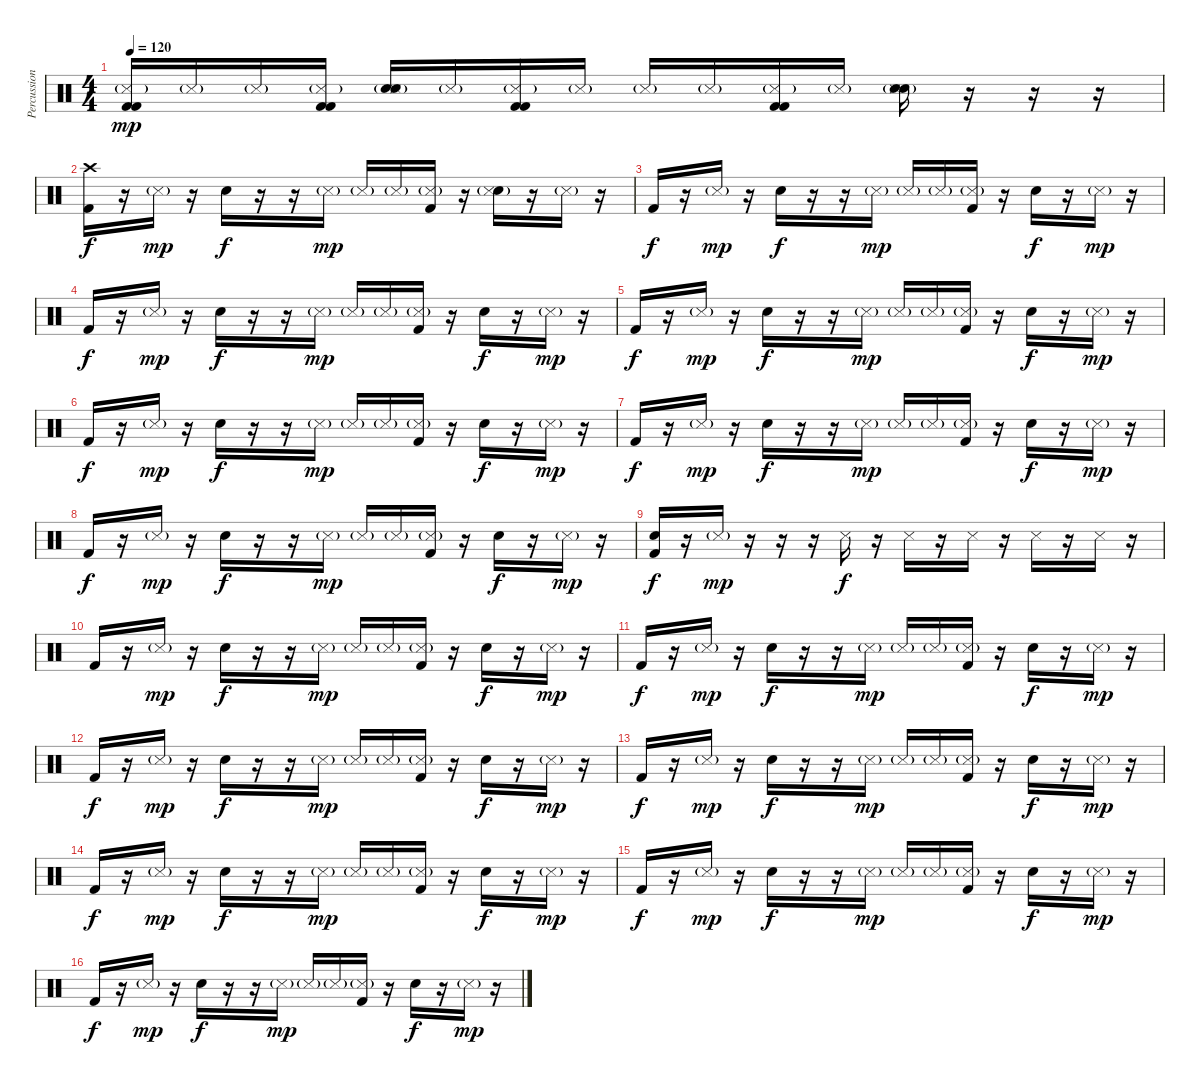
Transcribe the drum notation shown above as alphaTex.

\track ("Percussion" "Percussion") {instrument percussion}
\staff {score}
\articulation defaults
\ts (4 4)
\tempo 120
\clef neutral
\ks c
("Kick (hit) 2" "Kick (hit) 2" "Snare (side stick) 3"{g}).16{dy mp} "Snare (side stick) 3"{g}.16 "Snare (side stick) 3"{g}.16 ("Kick (hit) 2" "Kick (hit) 2" "Snare (side stick) 3"{g}).16 ("Electric Snare (hit)" "Electric Snare (hit)"{g} "Snare (side stick) 3"{g}).16 "Snare (side stick) 3"{g}.16 ("Kick (hit) 2" "Kick (hit) 2" "Snare (side stick) 3"{g}).16 "Snare (side stick) 3"{g}.16 "Snare (side stick) 3"{g}.16 "Snare (side stick) 3"{g}.16 ("Kick (hit) 2" "Kick (hit) 2" "Snare (side stick) 3"{g}).16 "Snare (side stick) 3"{g}.16 ("Electric Snare (hit)" "Electric Snare (hit)" "Snare (side stick) 3"{g}).16 r.16 r.16 r.16 |
("Kick (hit) 2" "Crash high (hit)").16{dy f volume 16} r.16 "Snare (side stick) 3"{g}.16{dy mp} r.16 "Electric Snare (hit)".16{dy f} r.16 r.16 "Snare (side stick) 3"{g}.16{dy mp} "Snare (side stick) 3"{g}.16 "Snare (side stick) 3"{g}.16 ("Kick (hit) 2" "Snare (side stick) 3"{g}).16 r.16 ("Electric Snare (hit)" "Snare (side stick) 3"{g}).16 r.16 "Snare (side stick) 3"{g}.16 r.16 |
"Kick (hit) 2".16{dy f} r.16 "Snare (side stick) 3"{g}.16{dy mp} r.16 "Electric Snare (hit)".16{dy f} r.16 r.16 "Snare (side stick) 3"{g}.16{dy mp} "Snare (side stick) 3"{g}.16 "Snare (side stick) 3"{g}.16 ("Kick (hit) 2" "Snare (side stick) 3"{g}).16 r.16 "Electric Snare (hit)".16{dy f} r.16 "Snare (side stick) 3"{g}.16{dy mp} r.16 |
"Kick (hit) 2".16{dy f} r.16 "Snare (side stick) 3"{g}.16{dy mp} r.16 "Electric Snare (hit)".16{dy f} r.16 r.16 "Snare (side stick) 3"{g}.16{dy mp} "Snare (side stick) 3"{g}.16 "Snare (side stick) 3"{g}.16 ("Kick (hit) 2" "Snare (side stick) 3"{g}).16 r.16 "Electric Snare (hit)".16{dy f} r.16 "Snare (side stick) 3"{g}.16{dy mp} r.16 |
"Kick (hit) 2".16{dy f} r.16 "Snare (side stick) 3"{g}.16{dy mp} r.16 "Electric Snare (hit)".16{dy f} r.16 r.16 "Snare (side stick) 3"{g}.16{dy mp} "Snare (side stick) 3"{g}.16 "Snare (side stick) 3"{g}.16 ("Kick (hit) 2" "Snare (side stick) 3"{g}).16 r.16 "Electric Snare (hit)".16{dy f} r.16 "Snare (side stick) 3"{g}.16{dy mp} r.16 |
"Kick (hit) 2".16{dy f} r.16 "Snare (side stick) 3"{g}.16{dy mp} r.16 "Electric Snare (hit)".16{dy f} r.16 r.16 "Snare (side stick) 3"{g}.16{dy mp} "Snare (side stick) 3"{g}.16 "Snare (side stick) 3"{g}.16 ("Kick (hit) 2" "Snare (side stick) 3"{g}).16 r.16 "Electric Snare (hit)".16{dy f} r.16 "Snare (side stick) 3"{g}.16{dy mp} r.16 |
"Kick (hit) 2".16{dy f} r.16 "Snare (side stick) 3"{g}.16{dy mp} r.16 "Electric Snare (hit)".16{dy f} r.16 r.16 "Snare (side stick) 3"{g}.16{dy mp} "Snare (side stick) 3"{g}.16 "Snare (side stick) 3"{g}.16 ("Kick (hit) 2" "Snare (side stick) 3"{g}).16 r.16 "Electric Snare (hit)".16{dy f} r.16 "Snare (side stick) 3"{g}.16{dy mp} r.16 |
"Kick (hit) 2".16{dy f} r.16 "Snare (side stick) 3"{g}.16{dy mp} r.16 "Electric Snare (hit)".16{dy f} r.16 r.16 "Snare (side stick) 3"{g}.16{dy mp} "Snare (side stick) 3"{g}.16 "Snare (side stick) 3"{g}.16 ("Kick (hit) 2" "Snare (side stick) 3"{g}).16 r.16 "Electric Snare (hit)".16{dy f} r.16 "Snare (side stick) 3"{g}.16{dy mp} r.16 |
("Kick (hit) 2" "Electric Snare (hit)").16{dy f} r.16 "Snare (side stick) 3"{g}.16{dy mp} r.16 r.16 r.16 "Snare (side stick) 3".16{dy f} r.16 "Snare (side stick) 3".16 r.16 "Snare (side stick) 3".16 r.16 "Snare (side stick) 3".16 r.16 "Snare (side stick) 3".16 r.16 |
"Kick (hit) 2".16 r.16 "Snare (side stick) 3"{g}.16{dy mp} r.16 "Electric Snare (hit)".16{dy f} r.16 r.16 "Snare (side stick) 3"{g}.16{dy mp} "Snare (side stick) 3"{g}.16 "Snare (side stick) 3"{g}.16 ("Kick (hit) 2" "Snare (side stick) 3"{g}).16 r.16 "Electric Snare (hit)".16{dy f} r.16 "Snare (side stick) 3"{g}.16{dy mp} r.16 |
"Kick (hit) 2".16{dy f} r.16 "Snare (side stick) 3"{g}.16{dy mp} r.16 "Electric Snare (hit)".16{dy f} r.16 r.16 "Snare (side stick) 3"{g}.16{dy mp} "Snare (side stick) 3"{g}.16 "Snare (side stick) 3"{g}.16 ("Kick (hit) 2" "Snare (side stick) 3"{g}).16 r.16 "Electric Snare (hit)".16{dy f} r.16 "Snare (side stick) 3"{g}.16{dy mp} r.16 |
"Kick (hit) 2".16{dy f} r.16 "Snare (side stick) 3"{g}.16{dy mp} r.16 "Electric Snare (hit)".16{dy f} r.16 r.16 "Snare (side stick) 3"{g}.16{dy mp} "Snare (side stick) 3"{g}.16 "Snare (side stick) 3"{g}.16 ("Kick (hit) 2" "Snare (side stick) 3"{g}).16 r.16 "Electric Snare (hit)".16{dy f} r.16 "Snare (side stick) 3"{g}.16{dy mp} r.16 |
"Kick (hit) 2".16{dy f} r.16 "Snare (side stick) 3"{g}.16{dy mp} r.16 "Electric Snare (hit)".16{dy f} r.16 r.16 "Snare (side stick) 3"{g}.16{dy mp} "Snare (side stick) 3"{g}.16 "Snare (side stick) 3"{g}.16 ("Kick (hit) 2" "Snare (side stick) 3"{g}).16 r.16 "Electric Snare (hit)".16{dy f} r.16 "Snare (side stick) 3"{g}.16{dy mp} r.16 |
"Kick (hit) 2".16{dy f} r.16 "Snare (side stick) 3"{g}.16{dy mp} r.16 "Electric Snare (hit)".16{dy f} r.16 r.16 "Snare (side stick) 3"{g}.16{dy mp} "Snare (side stick) 3"{g}.16 "Snare (side stick) 3"{g}.16 ("Kick (hit) 2" "Snare (side stick) 3"{g}).16 r.16 "Electric Snare (hit)".16{dy f} r.16 "Snare (side stick) 3"{g}.16{dy mp} r.16 |
"Kick (hit) 2".16{dy f} r.16 "Snare (side stick) 3"{g}.16{dy mp} r.16 "Electric Snare (hit)".16{dy f} r.16 r.16 "Snare (side stick) 3"{g}.16{dy mp} "Snare (side stick) 3"{g}.16 "Snare (side stick) 3"{g}.16 ("Kick (hit) 2" "Snare (side stick) 3"{g}).16 r.16 "Electric Snare (hit)".16{dy f} r.16 "Snare (side stick) 3"{g}.16{dy mp} r.16 |
"Kick (hit) 2".16{dy f} r.16 "Snare (side stick) 3"{g}.16{dy mp} r.16 "Electric Snare (hit)".16{dy f} r.16 r.16 "Snare (side stick) 3"{g}.16{dy mp} "Snare (side stick) 3"{g}.16 "Snare (side stick) 3"{g}.16 ("Kick (hit) 2" "Snare (side stick) 3"{g}).16 r.16 "Electric Snare (hit)".16{dy f} r.16 "Snare (side stick) 3"{g}.16{dy mp} r.16
